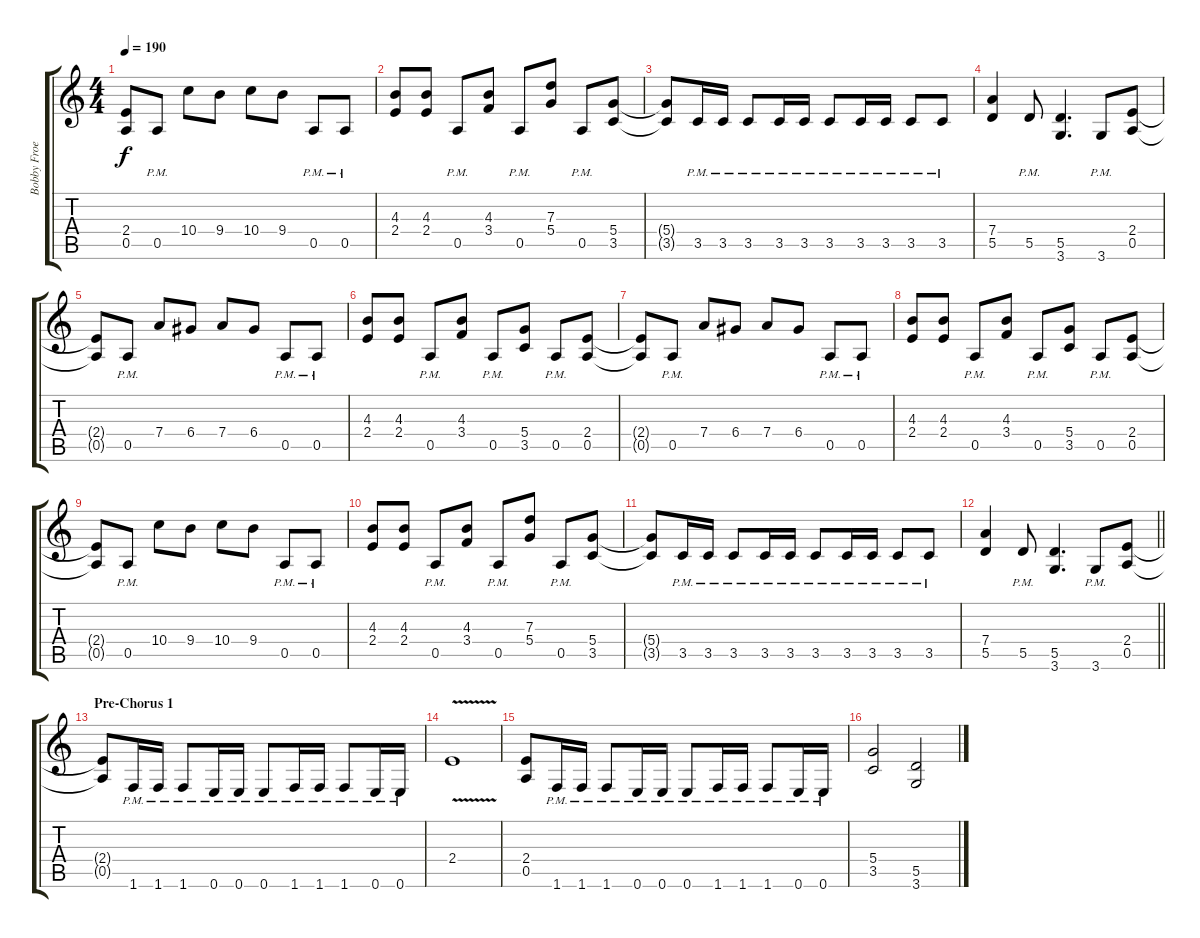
\track ("Bobby Froese" "Bobby Froe") {instrument distortionguitar}
\staff {score tabs}
\tuning (E4 B3 G3 D3 A2 E2) {hide}
\ts (4 4)
\tempo 190
\clef g2
\ks c
(2.4{t} 0.5{t}).8{dy f} 0.5{pm}.8 10.4.8 9.4.8 10.4.8 9.4.8 0.5{pm}.8 0.5{pm}.8 |
(4.3 2.4).8 (4.3 2.4).8 0.5{pm}.8 (4.3 3.4).8 0.5{pm}.8 (7.3 5.4).8 0.5{pm}.8 (5.4 3.5).8 |
(5.4{t} 3.5{t}).8 3.5{pm}.16 3.5{pm}.16 3.5{pm}.8 3.5{pm}.16 3.5{pm}.16 3.5{pm}.8 3.5{pm}.16 3.5{pm}.16 3.5{pm}.8 3.5{pm}.8 |
(7.4 5.5).4 5.5{pm}.8 (5.5 3.6).4{d} 3.6{pm}.8 (2.4 0.5).8 |
(2.4{t} 0.5{t}).8 0.5{pm}.8 7.4.8 6.4.8 7.4.8 6.4.8 0.5{pm}.8 0.5{pm}.8 |
(4.3 2.4).8 (4.3 2.4).8 0.5{pm}.8 (4.3 3.4).8 0.5{pm}.8 (5.4 3.5).8 0.5{pm}.8 (2.4 0.5).8 |
(2.4{t} 0.5{t}).8 0.5{pm}.8 7.4.8 6.4.8 7.4.8 6.4.8 0.5{pm}.8 0.5{pm}.8 |
(4.3 2.4).8 (4.3 2.4).8 0.5{pm}.8 (4.3 3.4).8 0.5{pm}.8 (5.4 3.5).8 0.5{pm}.8 (2.4 0.5).8 |
(2.4{t} 0.5{t}).8 0.5{pm}.8 10.4.8 9.4.8 10.4.8 9.4.8 0.5{pm}.8 0.5{pm}.8 |
(4.3 2.4).8 (4.3 2.4).8 0.5{pm}.8 (4.3 3.4).8 0.5{pm}.8 (7.3 5.4).8 0.5{pm}.8 (5.4 3.5).8 |
(5.4{t} 3.5{t}).8 3.5{pm}.16 3.5{pm}.16 3.5{pm}.8 3.5{pm}.16 3.5{pm}.16 3.5{pm}.8 3.5{pm}.16 3.5{pm}.16 3.5{pm}.8 3.5{pm}.8 |
\barLineRight lightlight
(7.4 5.5).4 5.5{pm}.8 (5.5 3.6).4{d} 3.6{pm}.8 (2.4 0.5).8 |
\section ("" "Pre-Chorus 1")
(2.4{t} 0.5{t}).8 1.6{pm}.16 1.6{pm}.16 1.6{pm}.8 0.6{pm}.16 0.6{pm}.16 0.6{pm}.8 1.6{pm}.16 1.6{pm}.16 1.6{pm}.8 0.6{pm}.16 0.6{pm}.16 |
2.4{v}.1 |
(2.4 0.5).8 1.6{pm}.16 1.6{pm}.16 1.6{pm}.8 0.6{pm}.16 0.6{pm}.16 0.6{pm}.8 1.6{pm}.16 1.6{pm}.16 1.6{pm}.8 0.6{pm}.16 0.6{pm}.16 |
(5.4 3.5).2 (5.5 3.6).2
